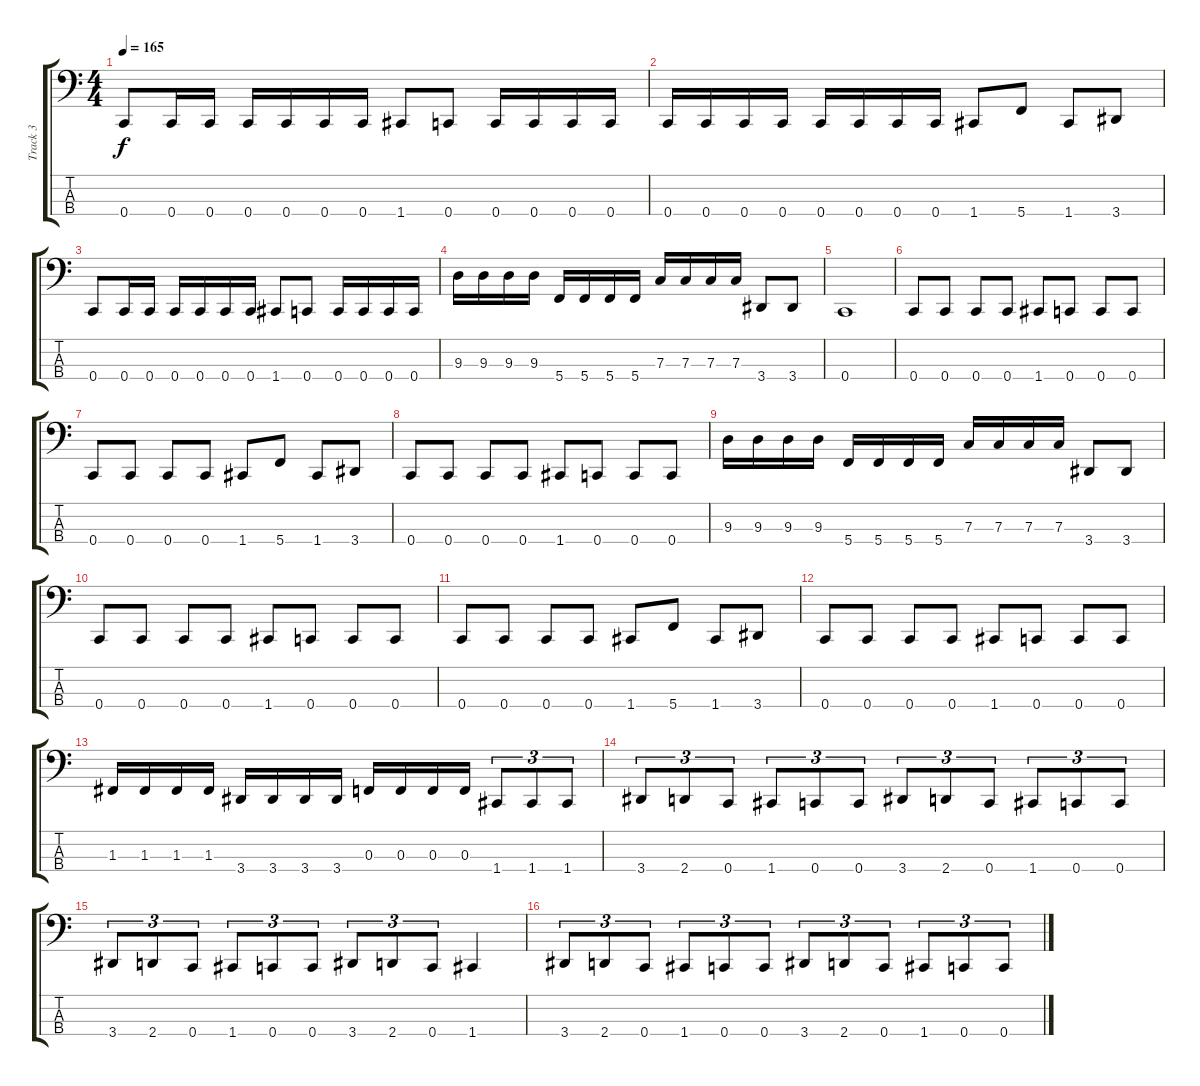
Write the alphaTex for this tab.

\track ("Track 3" "Track 3") {instrument electricbassfinger}
\staff {score tabs}
\tuning (Eb2 Bb1 F1 C1) {hide}
\ts (4 4)
\tempo 165
\clef f4
\ks c
0.4.8{dy f} 0.4.16 0.4.16 0.4.16 0.4.16 0.4.16 0.4.16 1.4.8 0.4.8 0.4.16 0.4.16 0.4.16 0.4.16 |
0.4.16 0.4.16 0.4.16 0.4.16 0.4.16 0.4.16 0.4.16 0.4.16 1.4.8 5.4.8 1.4.8 3.4.8 |
0.4.8 0.4.16 0.4.16 0.4.16 0.4.16 0.4.16 0.4.16 1.4.8 0.4.8 0.4.16 0.4.16 0.4.16 0.4.16 |
9.3.16 9.3.16 9.3.16 9.3.16 5.4.16 5.4.16 5.4.16 5.4.16 7.3.16 7.3.16 7.3.16 7.3.16 3.4.8 3.4.8 |
0.4.1 |
0.4.8 0.4.8 0.4.8 0.4.8 1.4.8 0.4.8 0.4.8 0.4.8 |
0.4.8 0.4.8 0.4.8 0.4.8 1.4.8 5.4.8 1.4.8 3.4.8 |
0.4.8 0.4.8 0.4.8 0.4.8 1.4.8 0.4.8 0.4.8 0.4.8 |
9.3.16 9.3.16 9.3.16 9.3.16 5.4.16 5.4.16 5.4.16 5.4.16 7.3.16 7.3.16 7.3.16 7.3.16 3.4.8 3.4.8 |
0.4.8 0.4.8 0.4.8 0.4.8 1.4.8 0.4.8 0.4.8 0.4.8 |
0.4.8 0.4.8 0.4.8 0.4.8 1.4.8 5.4.8 1.4.8 3.4.8 |
0.4.8 0.4.8 0.4.8 0.4.8 1.4.8 0.4.8 0.4.8 0.4.8 |
1.3.16 1.3.16 1.3.16 1.3.16 3.4.16 3.4.16 3.4.16 3.4.16 0.3.16 0.3.16 0.3.16 0.3.16 1.4.8{tu (3 2)} 1.4.8{tu (3 2)} 1.4.8{tu (3 2)} |
3.4.8{tu (3 2)} 2.4.8{tu (3 2)} 0.4.8{tu (3 2)} 1.4.8{tu (3 2)} 0.4.8{tu (3 2)} 0.4.8{tu (3 2)} 3.4.8{tu (3 2)} 2.4.8{tu (3 2)} 0.4.8{tu (3 2)} 1.4.8{tu (3 2)} 0.4.8{tu (3 2)} 0.4.8{tu (3 2)} |
3.4.8{tu (3 2)} 2.4.8{tu (3 2)} 0.4.8{tu (3 2)} 1.4.8{tu (3 2)} 0.4.8{tu (3 2)} 0.4.8{tu (3 2)} 3.4.8{tu (3 2)} 2.4.8{tu (3 2)} 0.4.8{tu (3 2)} 1.4.4 |
3.4.8{tu (3 2)} 2.4.8{tu (3 2)} 0.4.8{tu (3 2)} 1.4.8{tu (3 2)} 0.4.8{tu (3 2)} 0.4.8{tu (3 2)} 3.4.8{tu (3 2)} 2.4.8{tu (3 2)} 0.4.8{tu (3 2)} 1.4.8{tu (3 2)} 0.4.8{tu (3 2)} 0.4.8{tu (3 2)}
